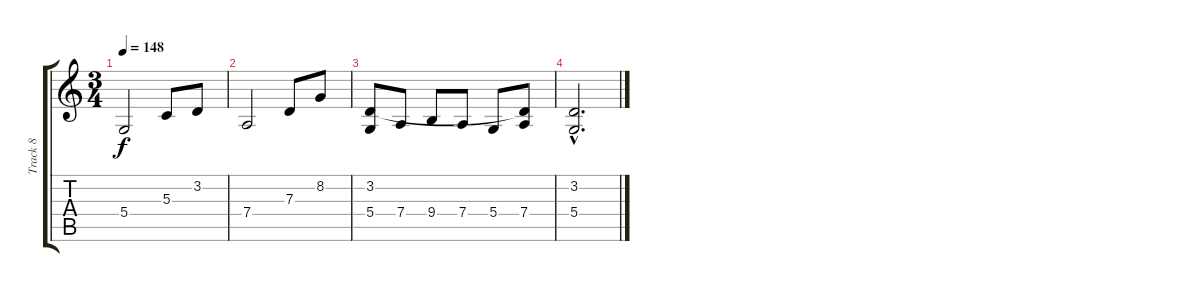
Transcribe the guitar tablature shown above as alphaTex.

\track ("Track 8" "Track 8") {instrument englishhorn}
\staff {score tabs}
\tuning (E4 B3 G3 D3 A2 E2) {hide}
\ts (3 4)
\tempo 148
\clef g2
\ks c
5.4.2{dy f} 5.3.8 3.2.8 |
7.4.2 7.3.8 8.2.8 |
(3.2 5.4).8 7.4.8 9.4.8 7.4.8 5.4.8 (3.2{t} 7.4).8 |
(3.2{hac} 5.4{hac}).2{d}
